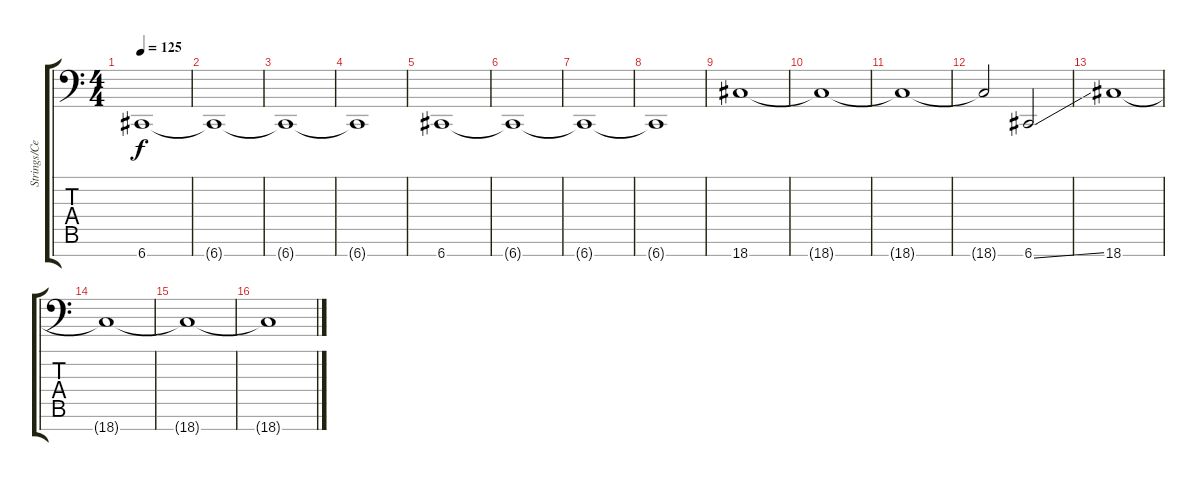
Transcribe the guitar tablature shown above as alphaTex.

\track ("Strings/Cello" "Strings/Ce") {instrument stringensemble1}
\staff {score tabs}
\tuning (D4 A3 F3 C3 G2 D2 G1) {hide}
\ts (4 4)
\tempo 125
\clef f4
\ks c
6.7.1{dy f} |
6.7{t}.1 |
6.7{t}.1 |
6.7{t}.1 |
6.7.1 |
6.7{t}.1 |
6.7{t}.1 |
6.7{t}.1 |
18.7.1 |
18.7{t}.1 |
18.7{t}.1 |
18.7{t}.2 6.7{ss}.2 |
18.7.1 |
18.7{t}.1 |
18.7{t}.1 |
18.7{t}.1
